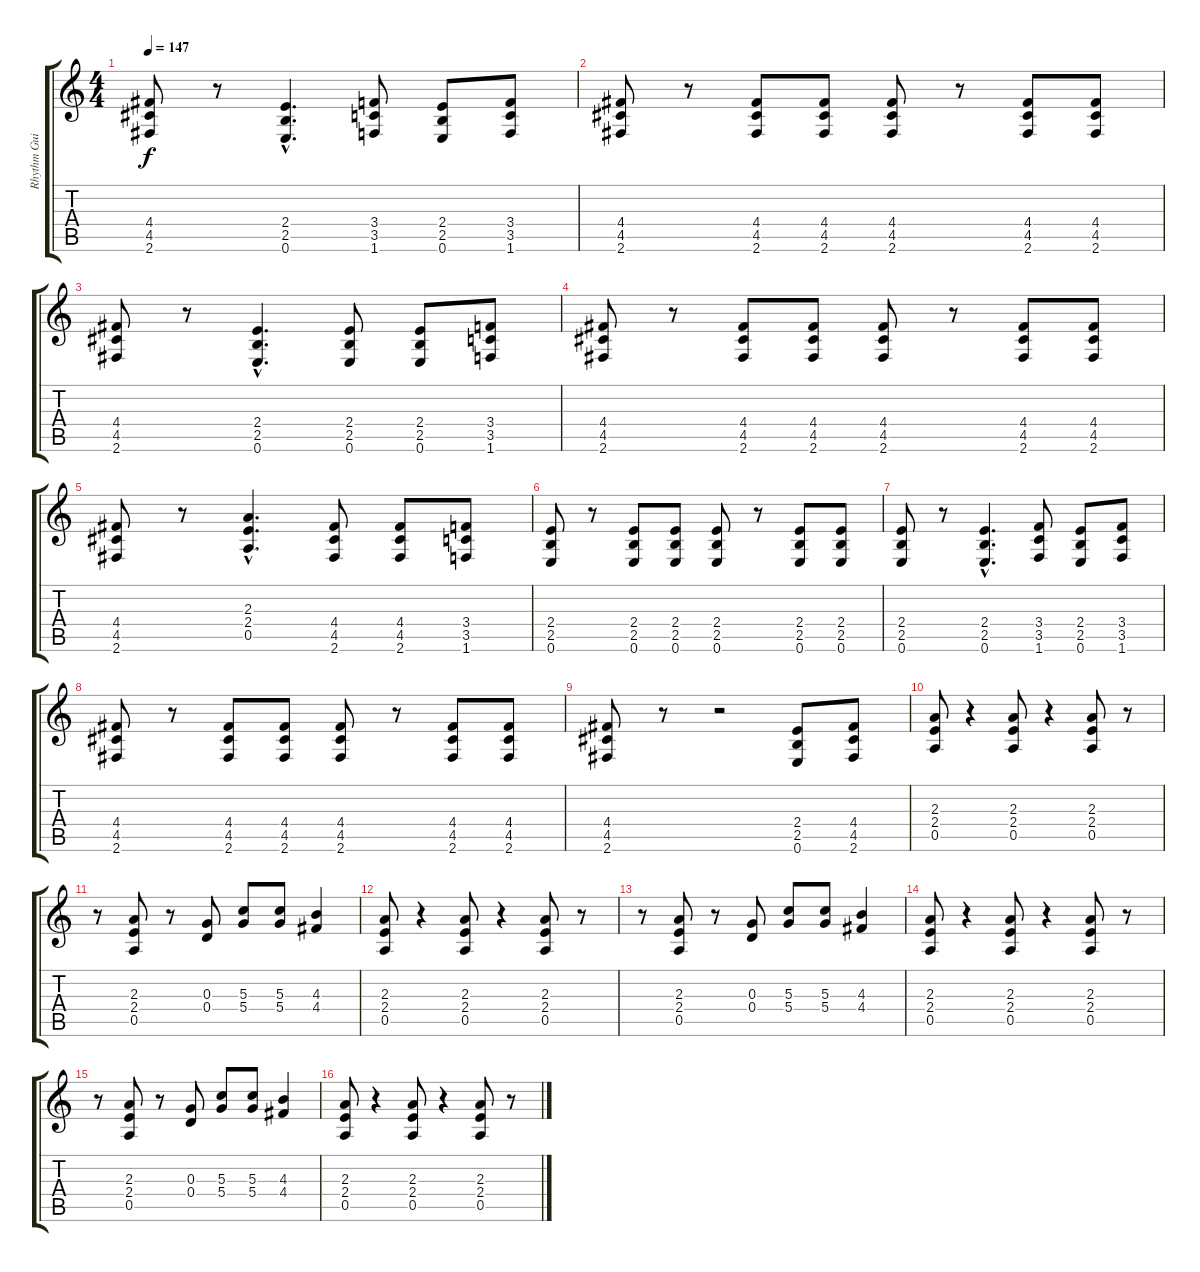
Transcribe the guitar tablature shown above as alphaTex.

\track ("Rhythm Guitar" "Rhythm Gui") {instrument distortionguitar}
\staff {score tabs}
\tuning (E4 B3 G3 D3 A2 E2) {hide}
\ts (4 4)
\tempo 147
\clef g2
\ks c
(4.4 4.5 2.6).8{dy f} r.8 (2.4{hac} 2.5{hac} 0.6{hac}).4{d} (3.4 3.5 1.6).8 (2.4 2.5 0.6).8 (3.4 3.5 1.6).8 |
(4.4 4.5 2.6).8 r.8 (4.4 4.5 2.6).8 (4.4 4.5 2.6).8 (4.4 4.5 2.6).8 r.8 (4.4 4.5 2.6).8 (4.4 4.5 2.6).8 |
(4.4 4.5 2.6).8 r.8 (2.4{hac} 2.5{hac} 0.6{hac}).4{d} (2.4 2.5 0.6).8 (2.4 2.5 0.6).8 (3.4 3.5 1.6).8 |
(4.4 4.5 2.6).8 r.8 (4.4 4.5 2.6).8 (4.4 4.5 2.6).8 (4.4 4.5 2.6).8 r.8 (4.4 4.5 2.6).8 (4.4 4.5 2.6).8 |
(4.4 4.5 2.6).8 r.8 (2.3{hac} 2.4{hac} 0.5{hac}).4{d} (4.4 4.5 2.6).8 (4.4 4.5 2.6).8 (3.4 3.5 1.6).8 |
(2.4 2.5 0.6).8 r.8 (2.4 2.5 0.6).8 (2.4 2.5 0.6).8 (2.4 2.5 0.6).8 r.8 (2.4 2.5 0.6).8 (2.4 2.5 0.6).8 |
(2.4 2.5 0.6).8 r.8 (2.4{hac} 2.5{hac} 0.6{hac}).4{d} (3.4 3.5 1.6).8 (2.4 2.5 0.6).8 (3.4 3.5 1.6).8 |
(4.4 4.5 2.6).8 r.8 (4.4 4.5 2.6).8 (4.4 4.5 2.6).8 (4.4 4.5 2.6).8 r.8 (4.4 4.5 2.6).8 (4.4 4.5 2.6).8 |
(4.4 4.5 2.6).8 r.8 r.2 (2.4 2.5 0.6).8 (4.4 4.5 2.6).8 |
(2.3 2.4 0.5).8 r.4 (2.3 2.4 0.5).8 r.4 (2.3 2.4 0.5).8 r.8 |
r.8 (2.3 2.4 0.5).8 r.8 (0.3 0.4).8 (5.3 5.4).8 (5.3 5.4).8 (4.3 4.4).4 |
(2.3 2.4 0.5).8 r.4 (2.3 2.4 0.5).8 r.4 (2.3 2.4 0.5).8 r.8 |
r.8 (2.3 2.4 0.5).8 r.8 (0.3 0.4).8 (5.3 5.4).8 (5.3 5.4).8 (4.3 4.4).4 |
(2.3 2.4 0.5).8 r.4 (2.3 2.4 0.5).8 r.4 (2.3 2.4 0.5).8 r.8 |
r.8 (2.3 2.4 0.5).8 r.8 (0.3 0.4).8 (5.3 5.4).8 (5.3 5.4).8 (4.3 4.4).4 |
(2.3 2.4 0.5).8 r.4 (2.3 2.4 0.5).8 r.4 (2.3 2.4 0.5).8 r.8
